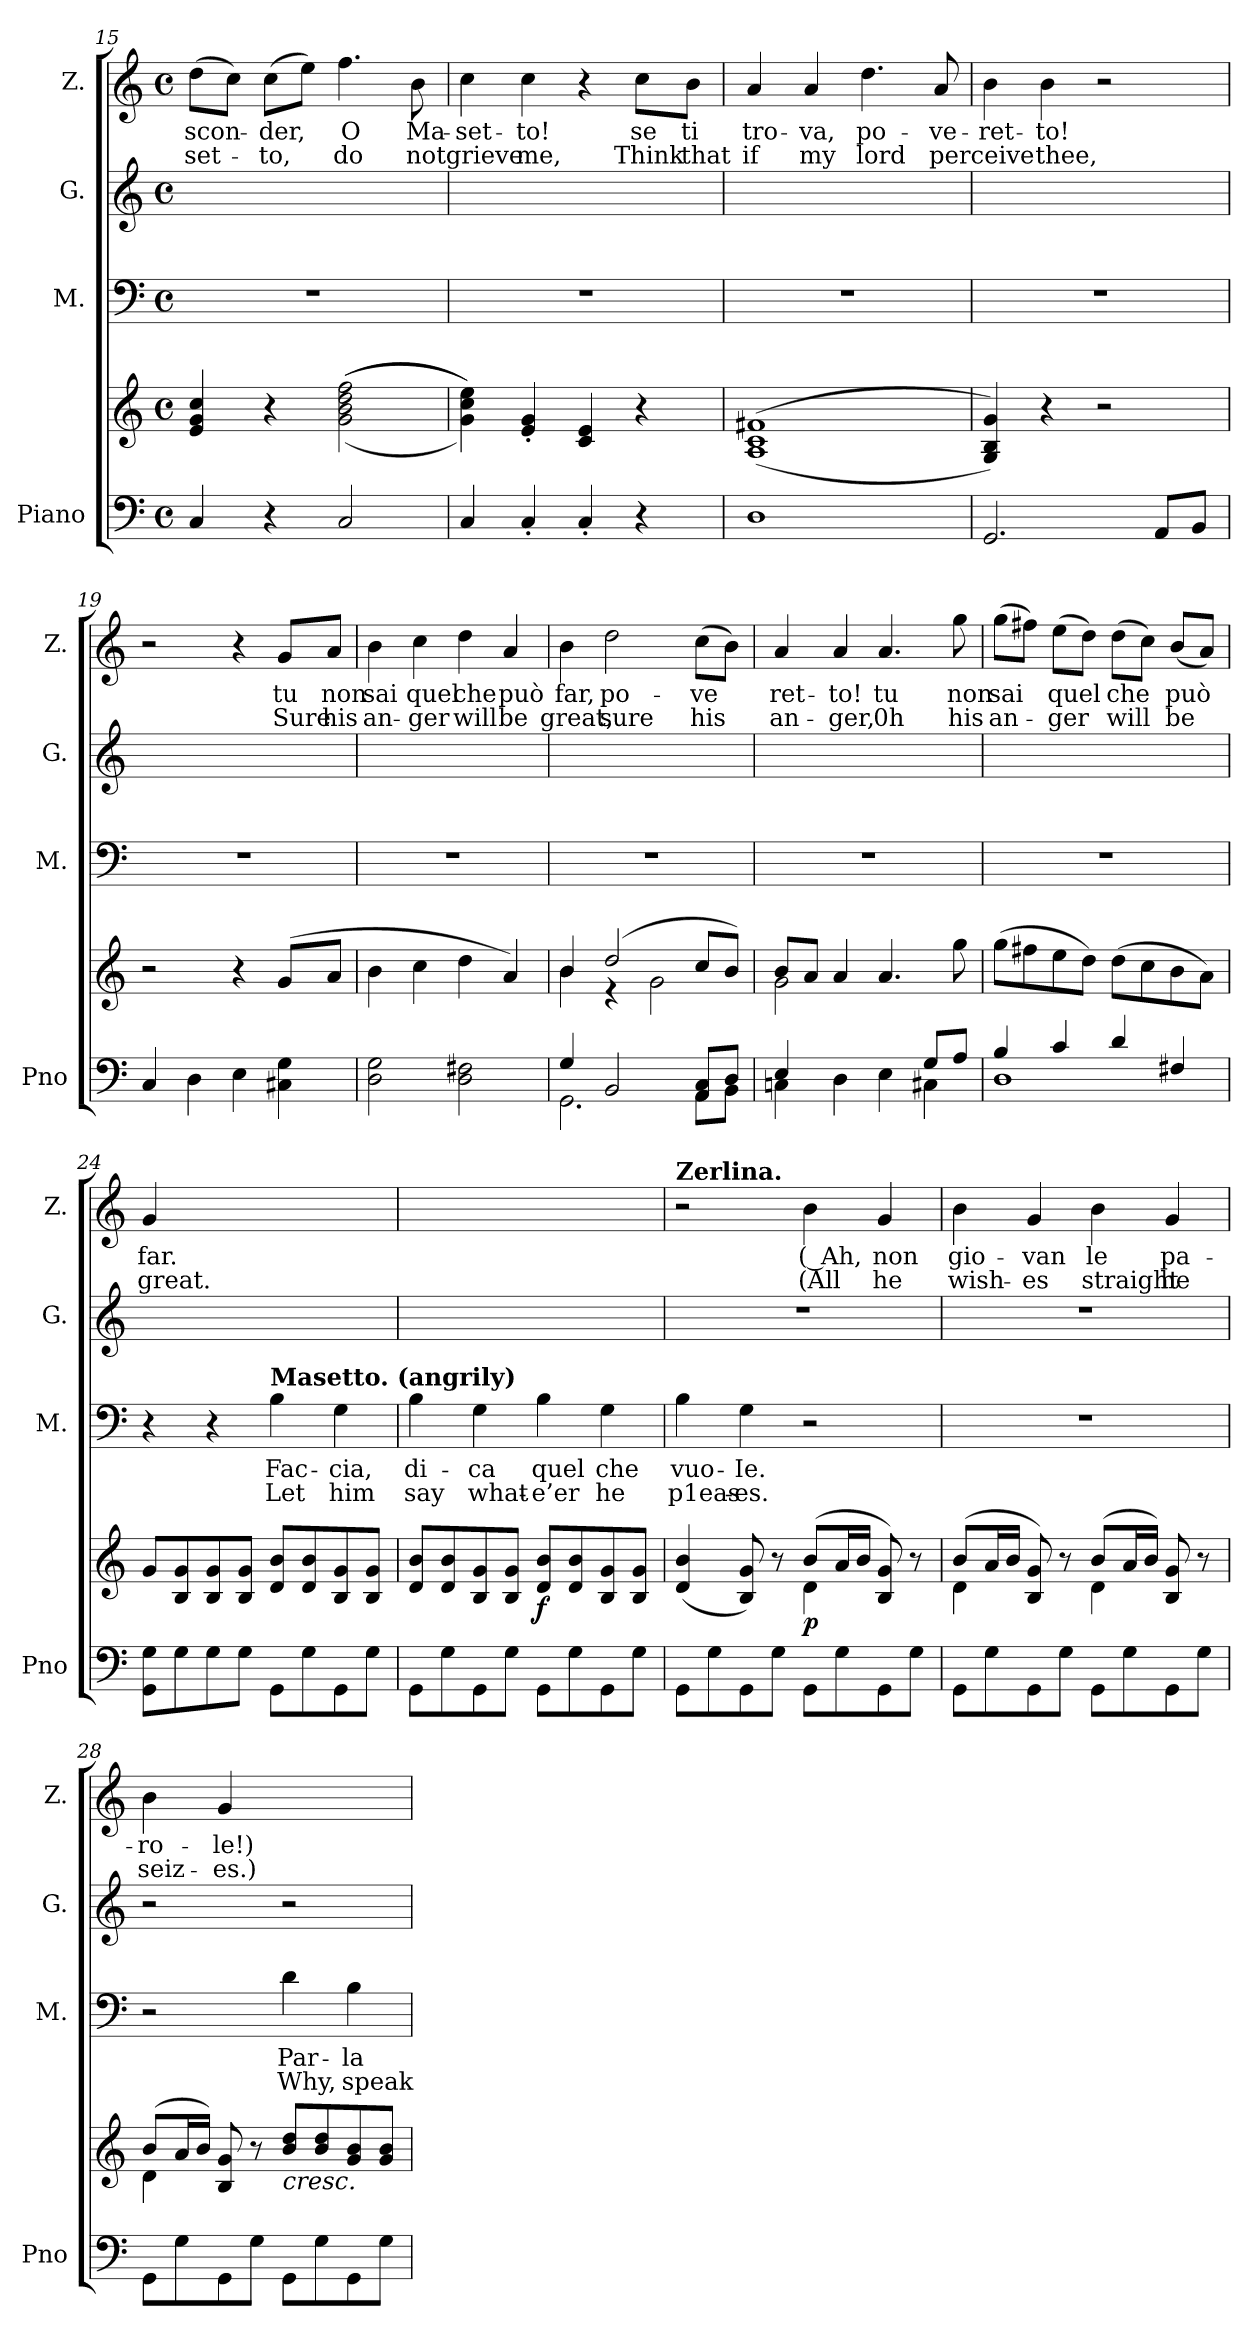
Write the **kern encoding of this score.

**kern	**kern	**dynam	**kern	**text	**text	**kern	**kern	**text	**text
*part4	*part4	*part4	*part3	*part3	*part3	*part2	*part1	*part1	*part1
*staff5	*staff4	*staff4/5	*staff3	*staff3	*staff3	*staff2	*staff1	*staff1	*staff1
*I"Piano	*	*	*I"M.	*	*	*I"G.	*I"Z.	*	*
*I'Pno	*	*	*I'M.	*	*	*I'G.	*I'Z.	*	*
*clefF4	*clefG2	*	*clefF4	*	*	*clefG2	*clefG2	*	*
*k[]	*k[]	*	*k[]	*	*	*k[]	*k[]	*	*
*M4/4	*M4/4	*	*M4/4	*	*	*M4/4	*M4/4	*	*
*met(c)	*met(c)	*	*met(c)	*	*	*met(c)	*met(c)	*	*
=15	=15	=15	=15	=15	=15	=15	=15	=15	=15
!	!	!	!	!	!	!	!	!LO:LY:b	!LO:LY:b
4C/	4e/ 4g/ 4cc/	.	1r	.	.	1ryy	(>8dd\L	-scon-	-set-
.	.	.	.	.	.	.	8cc\J)	.	.
!	!	!	!	!	!	!	!	!LO:LY:b	!LO:LY:b
4r	4r	.	.	.	.	.	(>8cc\L	-der,	-to,
.	.	.	.	.	.	.	8ee\J)	.	.
!	!	!LO:DY:b	!	!	!	!	!	!LO:LY:b	!LO:LY:b
!	!	!LO:DY:n=1:b	!	!	!	!	!	!	!
2C/	(<(<(>2g\ 2b\ 2dd\ 2ff\	mf p	.	.	.	.	4.ff\	O	do
!	!	!	!	!	!	!	!	!LO:LY:b	!LO:LY:b
.	.	.	.	.	.	.	8b\	Ma-	not
!!LO:LB:g=z
=16	=16	=16	=16	=16	=16	=16	=16	=16	=16
!	!	!	!	!	!	!	!	!LO:LY:b	!LO:LY:b
4C/	4g\ 4cc\ 4ee\)))	.	1r	.	.	1ryy	4cc\	set-	grieve
!	!	!	!	!	!	!	!	!LO:LY:b	!LO:LY:b
4C'/	4e/' 4g/'	.	.	.	.	.	4cc\	-to!	me,
4C'/	4c/ 4e/	.	.	.	.	.	4r	.	.
!	!	!	!	!	!	!	!	!LO:LY:b	!LO:LY:b
4r	4r	.	.	.	.	.	8cc\L	se	Think
!	!	!	!	!	!	!	!	!LO:LY:b	!LO:LY:b
.	.	.	.	.	.	.	8b\J	ti	that
=17	=17	=17	=17	=17	=17	=17	=17	=17	=17
*	*^	*	*	*	*	*	*	*	*
!	!	!	!	!	!	!	!	!	!LO:LY:b	!LO:LY:b
1D	(>1f#X	(<1A 1c	.	1r	.	.	1ryy	4a/	tro-	if
!	!	!	!	!	!	!	!	!	!LO:LY:b	!LO:LY:b
.	.	.	.	.	.	.	.	4a/	-va,	my
!	!	!	!	!	!	!	!	!	!LO:LY:b	!LO:LY:b
.	.	.	.	.	.	.	.	4.dd\	po-	lord
!	!	!	!	!	!	!	!	!	!LO:LY:b	!LO:LY:b
.	.	.	.	.	.	.	.	8a/	-ve-	perceive
*	*v	*v	*	*	*	*	*	*	*	*
=18	=18	=18	=18	=18	=18	=18	=18	=18	=18
!	!	!	!	!	!	!	!	!LO:LY:b	!
2.GG/	4G/ 4B/ 4g/))	.	1r	.	.	1ryy	4b\	-ret-	.
!	!	!	!	!	!	!	!	!LO:LY:b	!LO:LY:b
.	4r	.	.	.	.	.	4b\	-to!	thee,
.	2r	.	.	.	.	.	2r	.	.
8AA/L	.	.	.	.	.	.	.	.	.
8BB/J	.	.	.	.	.	.	.	.	.
=19	=19	=19	=19	=19	=19	=19	=19	=19	=19
4C/	2r	.	1r	.	.	1ryy	2r	.	.
4D\	.	.	.	.	.	.	.	.	.
4E\	4r	.	.	.	.	.	4r	.	.
!	!	!	!	!	!	!	!	!LO:LY:b	!LO:LY:b
4C#X\ 4G\	(>8g/L	.	.	.	.	.	8g/L	tu	Sure
!	!	!	!	!	!	!	!	!LO:LY:b	!LO:LY:b
.	8a/J	.	.	.	.	.	8a/J	non	his
=20	=20	=20	=20	=20	=20	=20	=20	=20	=20
!	!	!	!	!	!	!	!	!LO:LY:b	!LO:LY:b
2D\ 2G\	4b\	.	1r	.	.	1ryy	4b\	sai	an-
!	!	!	!	!	!	!	!	!LO:LY:b	!LO:LY:b
.	4cc\	.	.	.	.	.	4cc\	quel	-ger
!	!	!	!	!	!	!	!	!LO:LY:b	!LO:LY:b
2D\ 2F#X\	4dd\	.	.	.	.	.	4dd\	che	will
!	!	!	!	!	!	!	!	!LO:LY:b	!LO:LY:b
.	4a/)	.	.	.	.	.	4a/	-può	be
!!LO:PB:g=z
=21	=21	=21	=21	=21	=21	=21	=21	=21	=21
*^	*^	*	*	*	*	*	*	*	*
!	!	!	!	!	!	!	!	!	!	!LO:LY:b	!LO:LY:b
4G/	2.GG\	4b/	4b\	.	1r	.	.	1ryy	4b\	far,	great,
!	!	!	!	!	!	!	!	!	!	!LO:LY:b	!LO:LY:b
2BB/	.	(>2dd/	4r	.	.	.	.	.	2dd\	po-	sure
.	.	.	2g\	.	.	.	.	.	.	.	.
!	!	!	!	!	!	!	!	!	!	!LO:LY:b	!LO:LY:b
8AA/ 8C/L	8AA\L	8cc/L	.	.	.	.	.	.	(>8cc\L	ve	his
8D/J	8BB\J	8b/J)	.	.	.	.	.	.	8b\J)	.	.
=22	=22	=22	=22	=22	=22	=22	=22	=22	=22	=22	=22
!	!	!	!	!	!	!	!	!	!	!LO:LY:b	!LO:LY:b
4E/	4Cn\	8b/L	2g\	.	1r	.	.	1ryy	4a/	-ret-	an-
.	.	8a/J	.	.	.	.	.	.	.	.	.
!	!	!	!	!	!	!	!	!	!	!LO:LY:b	!LO:LY:b
2ryy	4D\	4a/	.	.	.	.	.	.	4a/	-to!	-ger,
!	!	!	!	!	!	!	!	!	!	!LO:LY:b	!LO:LY:b
.	4E\	4.a/	2ryy	.	.	.	.	.	4.a/	tu	0h
8G/L	4C#X\	.	.	.	.	.	.	.	.	.	.
!	!	!	!	!	!	!	!	!	!	!LO:LY:b	!LO:LY:b
8A/J	.	8gg\	.	.	.	.	.	.	8gg\	non	his
*	*	*v	*v	*	*	*	*	*	*	*	*
=23	=23	=23	=23	=23	=23	=23	=23	=23	=23	=23
!	!	!	!	!	!	!	!	!	!LO:LY:b	!LO:LY:b
4B/	1D	(>8gg\L	.	1r	.	.	1ryy	(>8gg\L	sai	an-
.	.	8ff#X\	.	.	.	.	.	8ff#X\J)	.	.
!	!	!	!	!	!	!	!	!	!LO:LY:b	!LO:LY:b
4c/	.	8ee\	.	.	.	.	.	(>8ee\L	quel	-ger
.	.	8dd\J)	.	.	.	.	.	8dd\J)	.	.
!	!	!	!	!	!	!	!	!	!LO:LY:b	!LO:LY:b
4d/	.	(>8dd\L	.	.	.	.	.	(>8dd\L	che	will
.	.	8cc\	.	.	.	.	.	8cc\J)	.	.
!	!	!	!	!	!	!	!	!	!LO:LY:b	!LO:LY:b
4F#X/	.	8b\	.	.	.	.	.	(<8b/L	può	be
.	.	8a\J)	.	.	.	.	.	8a/J)	.	.
*v	*v	*	*	*	*	*	*	*	*	*
=24	=24	=24	=24	=24	=24	=24	=24	=24	=24
!	!	!	!	!	!	!	!	!LO:LY:b	!LO:LY:b
8GG\ 8G\L	8g/L	.	4r	.	.	1ryy	4g/	far.	great.
8G\	8B/ 8g/	.	.	.	.	.	.	.	.
8G\	8B/ 8g/	.	4r	.	.	.	4ryy	.	.
8G\J	8B/ 8g/J	.	.	.	.	.	.	.	.
!	!	!	!LO:TX:a:B:t=Masetto. (angrily)	!	!	!	!	!	!
!	!	!	!	!LO:LY:b	!LO:LY:b	!	!	!	!
8GG\L	8d/ 8b/L	.	4B\	Fac-	Let	.	2ryy	.	.
8G\	8d/ 8b/	.	.	.	.	.	.	.	.
!	!	!	!	!LO:LY:b	!LO:LY:b	!	!	!	!
8GG\	8B/ 8g/	.	4G\	-cia,	him	.	.	.	.
8G\J	8B/ 8g/J	.	.	.	.	.	.	.	.
=25	=25	=25	=25	=25	=25	=25	=25	=25	=25
!	!	!	!	!LO:LY:b	!LO:LY:b	!	!	!	!
8GG\L	8d/ 8b/L	.	4B\	di-	say	1ryy	1ryy	.	.
8G\	8d/ 8b/	.	.	.	.	.	.	.	.
!	!	!	!	!LO:LY:b	!LO:LY:b	!	!	!	!
8GG\	8B/ 8g/	.	4G\	-ca	what-	.	.	.	.
8G\J	8B/ 8g/J	.	.	.	.	.	.	.	.
!	!	!LO:DY:b	!	!LO:LY:b	!LO:LY:b	!	!	!	!
8GG\L	8d/ 8b/L	f	4B\	quel	-e’er	.	.	.	.
8G\	8d/ 8b/	.	.	.	.	.	.	.	.
!	!	!	!	!LO:LY:b	!LO:LY:b	!	!	!	!
8GG\	8B/ 8g/	.	4G\	che	he	.	.	.	.
8G\J	8B/ 8g/J	.	.	.	.	.	.	.	.
!!LO:PB:g=z
=26	=26	=26	=26	=26	=26	=26	=26	=26	=26
*	*^	*	*	*	*	*	*	*	*
!	!	!	!	!	!	!	!	!LO:TX:a:B:t=Zerlina.	!	!
!	!	!	!	!	!LO:LY:b	!LO:LY:b	!	!	!	!
8GG\L	(<4d/ 4b/	2ryy	.	4B\	vuo-	p1eas-	1r	2r	.	.
8G\	.	.	.	.	.	.	.	.	.	.
!	!	!	!	!	!LO:LY:b	!LO:LY:b	!	!	!	!
8GG\	8B/ 8g/)	.	.	4G\	-Ie.	-es.	.	.	.	.
8G\J	8r	.	.	.	.	.	.	.	.	.
!	!	!	!LO:DY:b	!	!	!	!	!	!LO:LY:b	!LO:LY:b
8GG\L	(>8b/L	4d\	p	2r	.	.	.	4b\	( Ah,	(All
8G\	16a/L	.	.	.	.	.	.	.	.	.
.	16b/JJ	.	.	.	.	.	.	.	.	.
!	!	!	!	!	!	!	!	!	!LO:LY:b	!LO:LY:b
8GG\	8B/ 8g/)	4ryy	.	.	.	.	.	4g/	non	he
8G\J	8r	.	.	.	.	.	.	.	.	.
=27	=27	=27	=27	=27	=27	=27	=27	=27	=27	=27
!	!	!	!	!	!	!	!	!	!LO:LY:b	!LO:LY:b
8GG\L	(>8b/L	4d\	.	1r	.	.	1r	4b\	gio-	wish-
8G\	16a/L	.	.	.	.	.	.	.	.	.
.	16b/JJ	.	.	.	.	.	.	.	.	.
!	!	!	!	!	!	!	!	!	!LO:LY:b	!LO:LY:b
8GG\	8B/ 8g/)	4ryy	.	.	.	.	.	4g/	-van	-es
8G\J	8r	.	.	.	.	.	.	.	.	.
!	!	!	!	!	!	!	!	!	!LO:LY:b	!LO:LY:b
8GG\L	(>8b/L	4d\	.	.	.	.	.	4b\	le	straight
8G\	16a/L	.	.	.	.	.	.	.	.	.
.	16b/JJ)	.	.	.	.	.	.	.	.	.
!	!	!	!	!	!	!	!	!	!LO:LY:b	!LO:LY:b
8GG\	8B/ 8g/	4ryy	.	.	.	.	.	4g/	pa-	he
8G\J	8r	.	.	.	.	.	.	.	.	.
=28	=28	=28	=28	=28	=28	=28	=28	=28	=28	=28
!	!	!	!	!	!	!	!	!	!LO:LY:b	!LO:LY:b
8GG\L	(>8b/L	4d\	.	2r	.	.	2r	4b\	-ro-	seiz-
8G\	16a/L	.	.	.	.	.	.	.	.	.
.	16b/JJ)	.	.	.	.	.	.	.	.	.
!	!	!	!	!	!	!	!	!	!LO:LY:b	!LO:LY:b
8GG\	8B/ 8g/	2.ryy	.	.	.	.	.	4g/	-le!)	-es.)
8G\J	8r	.	.	.	.	.	.	.	.	.
!	!LO:TX:b:i:t=cresc.	!	!	!	!	!	!	!	!	!
!	!	!	!	!	!LO:LY:b	!LO:LY:b	!	!	!	!
8GG\L	8b/ 8dd/L	.	.	4d\	Par-	Why,	2r	2ryy	.	.
8G\	8b/ 8dd/	.	.	.	.	.	.	.	.	.
!	!	!	!	!	!LO:LY:b	!LO:LY:b	!	!	!	!
8GG\	8g/ 8b/	.	.	4B\	-la	speak	.	.	.	.
8G\J	8g/ 8b/J	.	.	.	.	.	.	.	.	.
*	*v	*v	*	*	*	*	*	*	*	*
=	=	=	=	=	=	=	=	=	=
*-	*-	*-	*-	*-	*-	*-	*-	*-	*-
